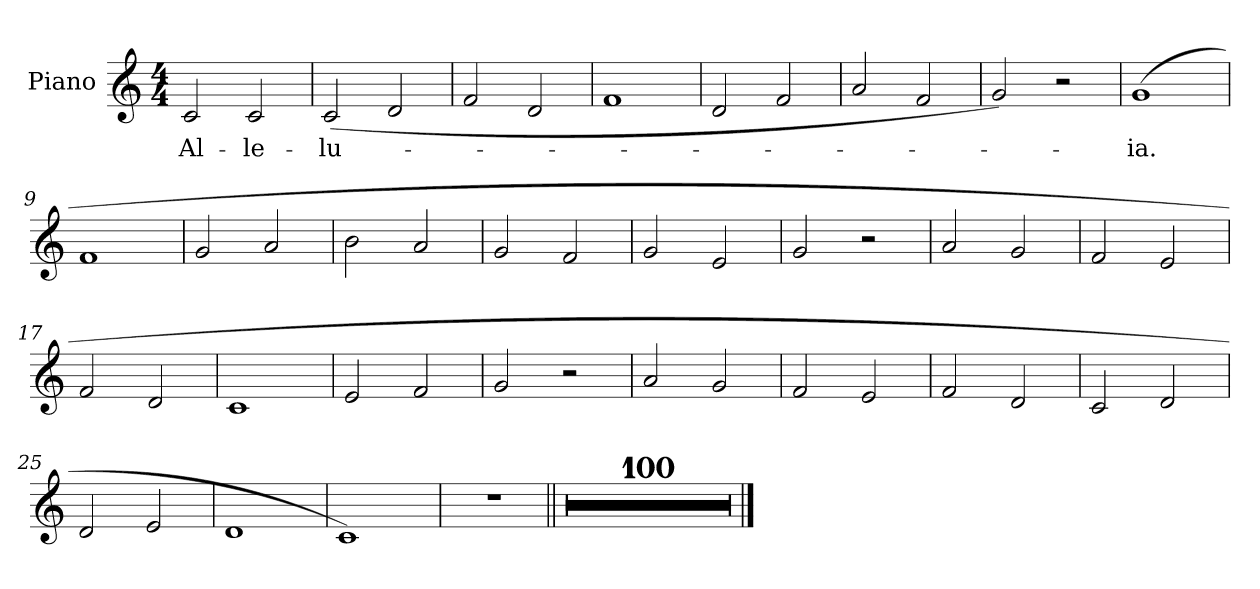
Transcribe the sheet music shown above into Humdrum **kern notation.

**kern	**text
*part1	*part1
*staff1	*staff1
*I"Piano	*
*I'Pno.	*
*clefG2	*
*k[]	*
*M4/4	*
=1	=1
2c/	Al-
2c/	-le-
=2	=2
(>2c/	-lu-
2d/	.
=3	=3
2f/	.
2d/	.
=4	=4
1f	.
=5	=5
2d/	.
2f/	.
=6	=6
2a/	.
2f/	.
=7	=7
2g/)	.
2r	.
=8	=8
(<1g	-ia.
=9	=9
1f	.
=10	=10
2g/	.
2a/	.
!!LO:LB:g=z
=11	=11
2b\	.
2a/	.
=12	=12
2g/	.
2f/	.
=13	=13
2g/	.
2e/	.
=14	=14
2g/	.
2r	.
=15	=15
2a/	.
2g/	.
=16	=16
2f/	.
2e/	.
=17	=17
2f/	.
2d/	.
=18	=18
1c	.
=19	=19
2e/	.
2f/	.
=20	=20
2g/	.
2r	.
=21	=21
2a/	.
2g/	.
!!LO:LB:g=z
=22	=22
2f/	.
2e/	.
=23	=23
2f/	.
2d/	.
=24	=24
2c/	.
2d/	.
=25	=25
2d/	.
2e/	.
=26	=26
1d	.
=27	=27
1c)	.
=28	=28
1r	.
=29||	=29||
1r	.
=30	=30
1r	.
=31	=31
1r	.
=32	=32
1r	.
=33	=33
1r	.
!!LO:LB:g=z
=34	=34
1r	.
=35	=35
1r	.
=36	=36
1r	.
=37	=37
1r	.
=38	=38
1r	.
=39	=39
1r	.
=40	=40
1r	.
=41	=41
1r	.
=42	=42
1r	.
=43	=43
1r	.
=44	=44
1r	.
=45	=45
1r	.
!!LO:LB:g=z
=46	=46
1r	.
=47	=47
1r	.
=48	=48
1r	.
=49	=49
1r	.
=50	=50
1r	.
=51	=51
1r	.
=52	=52
1r	.
=53	=53
1r	.
=54	=54
1r	.
=55	=55
1r	.
=56	=56
1r	.
=57	=57
1r	.
!!LO:LB:g=z
=58	=58
1r	.
=59	=59
1r	.
=60	=60
1r	.
=61	=61
1r	.
=62	=62
1r	.
=63	=63
1r	.
=64	=64
1r	.
=65	=65
1r	.
=66	=66
1r	.
=67	=67
1r	.
=68	=68
1r	.
=69	=69
1r	.
!!LO:LB:g=z
=70	=70
1r	.
=71	=71
1r	.
=72	=72
1r	.
=73	=73
1r	.
=74	=74
1r	.
=75	=75
1r	.
=76	=76
1r	.
=77	=77
1r	.
=78	=78
1r	.
=79	=79
1r	.
=80	=80
1r	.
=81	=81
1r	.
!!LO:LB:g=z
=82	=82
1r	.
=83	=83
1r	.
=84	=84
1r	.
=85	=85
1r	.
=86	=86
1r	.
=87	=87
1r	.
=88	=88
1r	.
=89	=89
1r	.
=90	=90
1r	.
=91	=91
1r	.
=92	=92
1r	.
=93	=93
1r	.
!!LO:LB:g=z
=94	=94
1r	.
=95	=95
1r	.
=96	=96
1r	.
=97	=97
1r	.
=98	=98
1r	.
=99	=99
1r	.
=100	=100
1r	.
=101	=101
1r	.
=102	=102
1r	.
=103	=103
1r	.
=104	=104
1r	.
=105	=105
1r	.
!!LO:LB:g=z
=106	=106
1r	.
=107	=107
1r	.
=108	=108
1r	.
=109	=109
1r	.
=110	=110
1r	.
=111	=111
1r	.
=112	=112
1r	.
=113	=113
1r	.
=114	=114
1r	.
=115	=115
1r	.
=116	=116
1r	.
=117	=117
1r	.
!!LO:PB:g=z
=118	=118
1r	.
=119	=119
1r	.
=120	=120
1r	.
=121	=121
1r	.
=122	=122
1r	.
=123	=123
1r	.
=124	=124
1r	.
=125	=125
1r	.
=126	=126
1r	.
=127	=127
1r	.
=128	=128
1r	.
==	==
*-	*-
